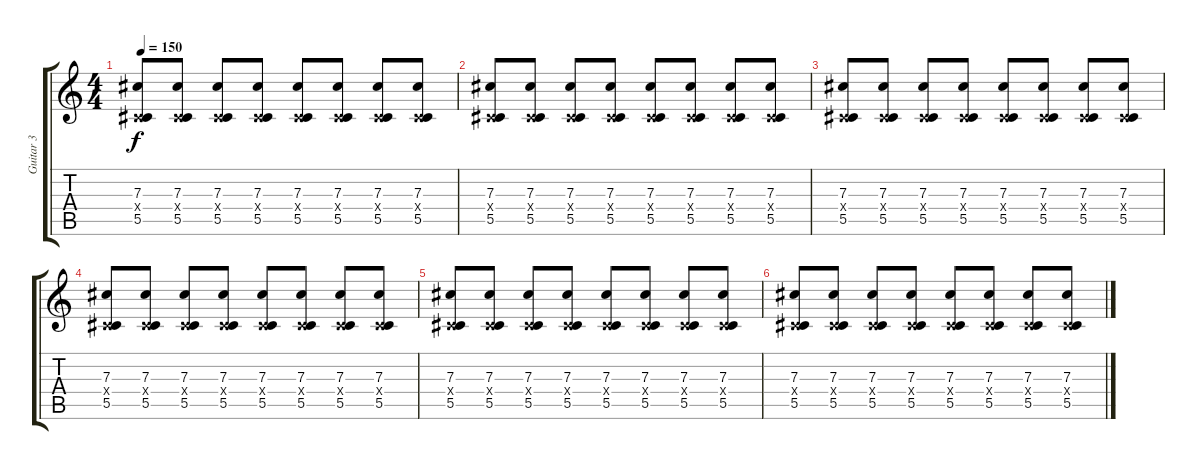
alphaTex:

\track ("Guitar 3" "Guitar 3") {instrument distortionguitar}
\staff {score tabs}
\tuning (Eb4 Bb3 Gb3 Db3 Ab2 Db2) {hide}
\ts (4 4)
\tempo 150
\clef g2
\ks c
(7.3 0.4{x} 5.5).8{dy f} (7.3 0.4{x} 5.5).8 (7.3 0.4{x} 5.5).8 (7.3 0.4{x} 5.5).8 (7.3 0.4{x} 5.5).8 (7.3 0.4{x} 5.5).8 (7.3 0.4{x} 5.5).8 (7.3 0.4{x} 5.5).8 |
(7.3 0.4{x} 5.5).8 (7.3 0.4{x} 5.5).8 (7.3 0.4{x} 5.5).8 (7.3 0.4{x} 5.5).8 (7.3 0.4{x} 5.5).8 (7.3 0.4{x} 5.5).8 (7.3 0.4{x} 5.5).8 (7.3 0.4{x} 5.5).8 |
(7.3 0.4{x} 5.5).8 (7.3 0.4{x} 5.5).8 (7.3 0.4{x} 5.5).8 (7.3 0.4{x} 5.5).8 (7.3 0.4{x} 5.5).8 (7.3 0.4{x} 5.5).8 (7.3 0.4{x} 5.5).8 (7.3 0.4{x} 5.5).8 |
(7.3 0.4{x} 5.5).8 (7.3 0.4{x} 5.5).8 (7.3 0.4{x} 5.5).8 (7.3 0.4{x} 5.5).8 (7.3 0.4{x} 5.5).8 (7.3 0.4{x} 5.5).8 (7.3 0.4{x} 5.5).8 (7.3 0.4{x} 5.5).8 |
(7.3 0.4{x} 5.5).8 (7.3 0.4{x} 5.5).8 (7.3 0.4{x} 5.5).8 (7.3 0.4{x} 5.5).8 (7.3 0.4{x} 5.5).8 (7.3 0.4{x} 5.5).8 (7.3 0.4{x} 5.5).8 (7.3 0.4{x} 5.5).8 |
(7.3 0.4{x} 5.5).8 (7.3 0.4{x} 5.5).8 (7.3 0.4{x} 5.5).8 (7.3 0.4{x} 5.5).8 (7.3 0.4{x} 5.5).8 (7.3 0.4{x} 5.5).8 (7.3 0.4{x} 5.5).8 (7.3 0.4{x} 5.5).8
